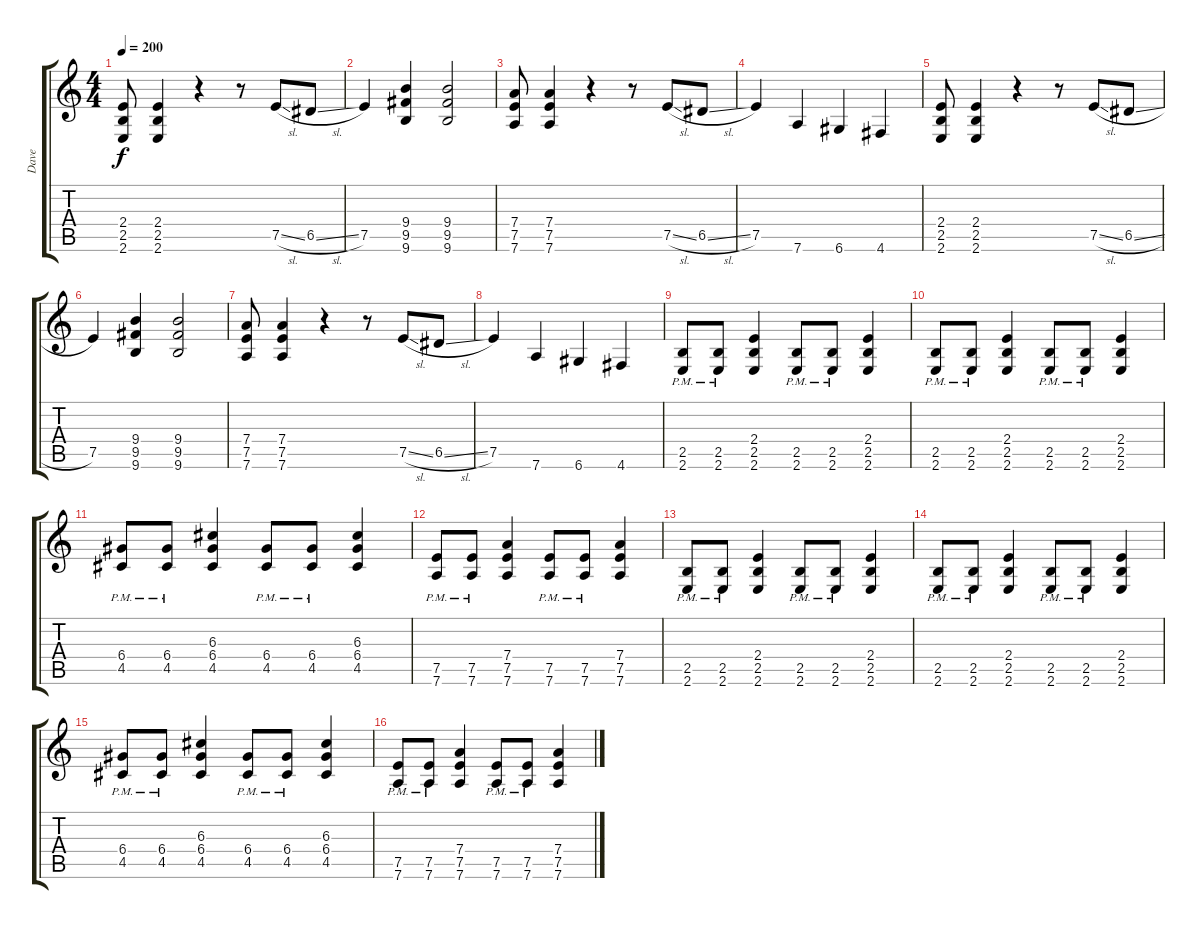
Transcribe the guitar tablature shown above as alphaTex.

\track ("Dave" "Dave") {instrument distortionguitar}
\staff {score tabs}
\tuning (E4 B3 G3 D3 A2 D2) {hide}
\ts (4 4)
\tempo 200
\clef g2
\ks c
(2.4 2.5 2.6).8{dy f} (2.4 2.5 2.6).4 r.4 r.8 7.5{sl}.8 6.5{sl}.8 |
7.5.4 (9.4 9.5 9.6).4 (9.4 9.5 9.6).2 |
(7.4 7.5 7.6).8 (7.4 7.5 7.6).4 r.4 r.8 7.5{sl}.8 6.5{sl}.8 |
7.5.4 7.6.4 6.6.4 4.6.4 |
(2.4 2.5 2.6).8 (2.4 2.5 2.6).4 r.4 r.8 7.5{sl}.8 6.5{sl}.8 |
7.5.4 (9.4 9.5 9.6).4 (9.4 9.5 9.6).2 |
(7.4 7.5 7.6).8 (7.4 7.5 7.6).4 r.4 r.8 7.5{sl}.8 6.5{sl}.8 |
7.5.4 7.6.4 6.6.4 4.6.4 |
(2.5{pm} 2.6{pm}).8 (2.5{pm} 2.6{pm}).8 (2.4 2.5 2.6).4 (2.5{pm} 2.6{pm}).8 (2.5{pm} 2.6{pm}).8 (2.4 2.5 2.6).4 |
(2.5{pm} 2.6{pm}).8 (2.5{pm} 2.6{pm}).8 (2.4 2.5 2.6).4 (2.5{pm} 2.6{pm}).8 (2.5{pm} 2.6{pm}).8 (2.4 2.5 2.6).4 |
(6.4{pm} 4.5{pm}).8 (6.4{pm} 4.5{pm}).8 (6.3 6.4 4.5).4 (6.4{pm} 4.5{pm}).8 (6.4{pm} 4.5{pm}).8 (6.3 6.4 4.5).4 |
(7.5{pm} 7.6{pm}).8 (7.5{pm} 7.6{pm}).8 (7.4 7.5 7.6).4 (7.5{pm} 7.6{pm}).8 (7.5{pm} 7.6{pm}).8 (7.4 7.5 7.6).4 |
(2.5{pm} 2.6{pm}).8 (2.5{pm} 2.6{pm}).8 (2.4 2.5 2.6).4 (2.5{pm} 2.6{pm}).8 (2.5{pm} 2.6{pm}).8 (2.4 2.5 2.6).4 |
(2.5{pm} 2.6{pm}).8 (2.5{pm} 2.6{pm}).8 (2.4 2.5 2.6).4 (2.5{pm} 2.6{pm}).8 (2.5{pm} 2.6{pm}).8 (2.4 2.5 2.6).4 |
(6.4{pm} 4.5{pm}).8 (6.4{pm} 4.5{pm}).8 (6.3 6.4 4.5).4 (6.4{pm} 4.5{pm}).8 (6.4{pm} 4.5{pm}).8 (6.3 6.4 4.5).4 |
(7.5{pm} 7.6{pm}).8 (7.5{pm} 7.6{pm}).8 (7.4 7.5 7.6).4 (7.5{pm} 7.6{pm}).8 (7.5{pm} 7.6{pm}).8 (7.4 7.5 7.6).4
